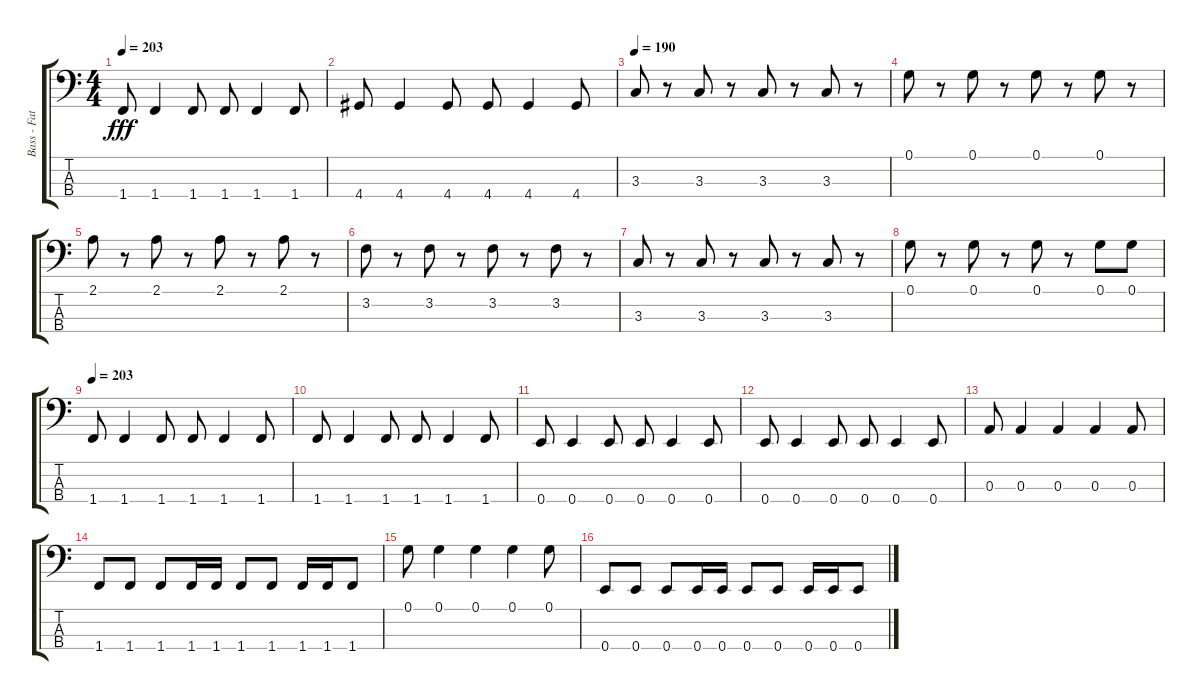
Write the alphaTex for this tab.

\track ("Bass - Fat Mike" "Bass - Fat") {instrument electricbasspick}
\staff {score tabs}
\tuning (G2 D2 A1 E1) {hide}
\ts (4 4)
\tempo 203
\clef f4
\ks c
1.4.8{dy fff} 1.4.4 1.4.8 1.4.8 1.4.4 1.4.8 |
4.4.8 4.4.4 4.4.8 4.4.8 4.4.4 4.4.8 |
\tempo 190
3.3.8 r.8 3.3.8 r.8 3.3.8 r.8 3.3.8 r.8 |
0.1.8 r.8 0.1.8 r.8 0.1.8 r.8 0.1.8 r.8 |
2.1.8 r.8 2.1.8 r.8 2.1.8 r.8 2.1.8 r.8 |
3.2.8 r.8 3.2.8 r.8 3.2.8 r.8 3.2.8 r.8 |
3.3.8 r.8 3.3.8 r.8 3.3.8 r.8 3.3.8 r.8 |
0.1.8 r.8 0.1.8 r.8 0.1.8 r.8 0.1.8 0.1.8 |
\tempo 203
1.4.8 1.4.4 1.4.8 1.4.8 1.4.4 1.4.8 |
1.4.8 1.4.4 1.4.8 1.4.8 1.4.4 1.4.8 |
0.4.8 0.4.4 0.4.8 0.4.8 0.4.4 0.4.8 |
0.4.8 0.4.4 0.4.8 0.4.8 0.4.4 0.4.8 |
0.3.8 0.3.4 0.3.4 0.3.4 0.3.8 |
1.4.8 1.4.8 1.4.8 1.4.16 1.4.16 1.4.8 1.4.8 1.4.16 1.4.16 1.4.8 |
0.1.8 0.1.4 0.1.4 0.1.4 0.1.8 |
0.4.8 0.4.8 0.4.8 0.4.16 0.4.16 0.4.8 0.4.8 0.4.16 0.4.16 0.4.8
